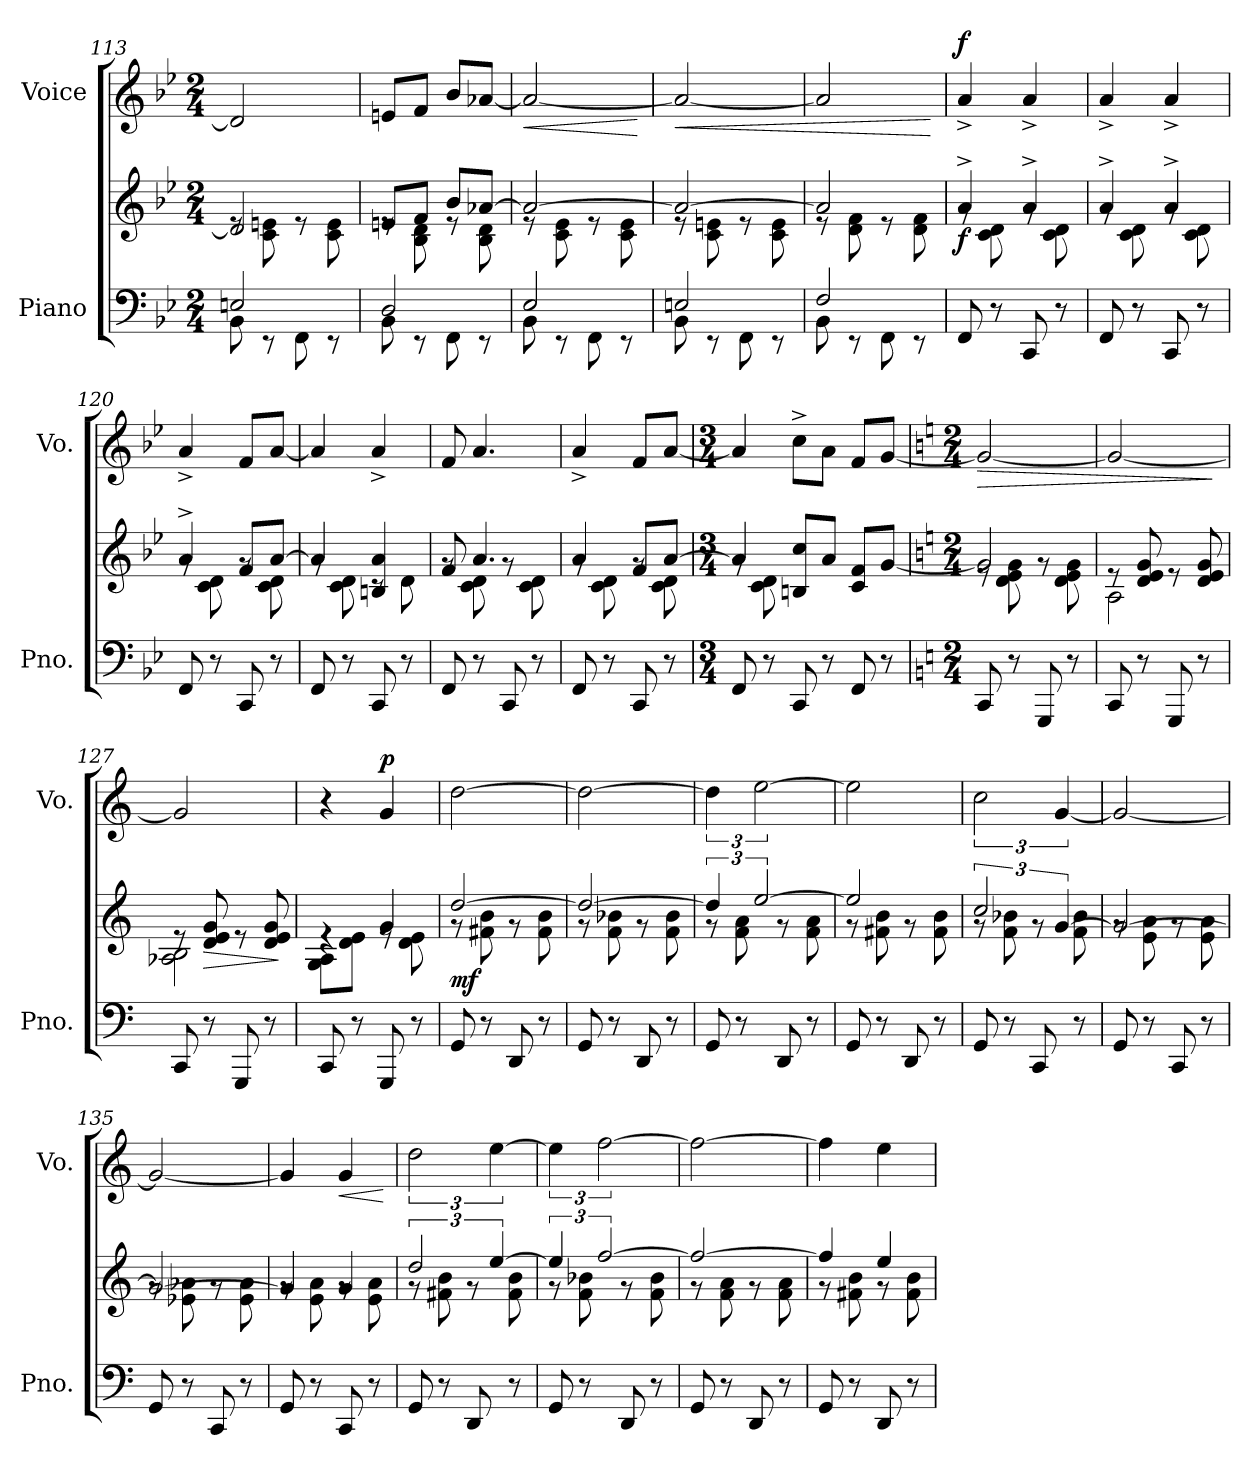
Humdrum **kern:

**kern	**kern	**dynam	**kern	**dynam
*part2	*part2	*part2	*part1	*part1
*staff3	*staff2	*staff2/3	*staff1	*staff1
*I"Piano	*	*	*I"Voice	*
*I'Pno.	*	*	*I'Vo.	*
*clefF4	*clefG2	*	*clefG2	*
*k[b-e-]	*k[b-e-]	*	*k[b-e-]	*
*M2/4	*M2/4	*	*M2/4	*
=113	=113	=113	=113	=113
*^	*^	*	*	*
2En/	8BB-\	2d/]	8re	.	2d/]	.
.	8r	.	8c\ 8en\	.	.	.
.	8FF\	.	8re	.	.	.
.	8r	.	8c\ 8e\	.	.	.
=114	=114	=114	=114	=114	=114	=114
2D/	8BB-\	8en/L	8re	.	8en/L	.
.	8r	8f/J	8B-\ 8d\	.	8f/J	.
.	8FF\	8b-/L	8re	.	8b-/L	.
.	8r	[8a-X/J	8B-\ 8d\	.	[8a-X/J	.
=115	=115	=115	=115	=115	=115	=115
!	!	!	!	!	!	!LO:HP:b
2E-/	8BB-\	2a-/_	8re	.	2a-/_	<
.	8r	.	8c\ 8e-\	.	.	.
.	8FF\	.	8re	.	.	.
.	8r	.	8c\ 8e-\	.	.	.
*v	*v	*	*	*	*	*
*	*v	*v	*	*	*
.	.	.	.	[
=116	=116	=116	=116	=116
*^	*^	*	*	*
!	!	!	!	!	!	!LO:HP:b
2En/	8BB-\	2a-/_	8re	.	2a-/_	<
.	8r	.	8c\ 8en\	.	.	.
.	8FF\	.	8re	.	.	.
.	8r	.	8c\ 8e\	.	.	.
!!LO:PB:g=z
=117	=117	=117	=117	=117	=117	=117
2F/	8BB-\	2a-/]	8re	.	2a-/]	.
.	8r	.	8d\ 8f\	.	.	.
.	8FF\	.	8re	.	.	.
.	8r	.	8d\ 8f\	.	.	.
*v	*v	*	*	*	*	*
*	*v	*v	*	*	*
.	.	.	.	[
=118	=118	=118	=118	=118
*	*^	*	*	*
!	!	!	!LO:DY:b	!	!LO:DY:a
8FF/	4a^/	8rg	f	4a^/	f
8r	.	8c\ 8d\	.	.	.
8CC/	4a^/	8rg	.	4a^/	.
8r	.	8c\ 8d\	.	.	.
=119	=119	=119	=119	=119	=119
8FF/	4a^/	8rg	.	4a^/	.
8r	.	8c\ 8d\	.	.	.
8CC/	4a^/	8rg	.	4a^/	.
8r	.	8c\ 8d\	.	.	.
=120	=120	=120	=120	=120	=120
8FF/	4a^/	8rg	.	4a^/	.
8r	.	8c\ 8d\	.	.	.
8CC/	8f/L	8rg	.	8f/L	.
8r	[8a/J	8c\ 8d\	.	[8a/J	.
=121	=121	=121	=121	=121	=121
8FF/	4a/]	8rg	.	4a/]	.
8r	.	8c\ 8d\	.	.	.
8CC/	4Bn/ 4a/	8rc	.	4a^/	.
8r	.	8d\	.	.	.
=122	=122	=122	=122	=122	=122
8FF/	8f/	8rg	.	8f/	.
8r	4.a/	8c\ 8d\	.	4.a/	.
8CC/	.	8rg	.	.	.
8r	.	8c\ 8d\	.	.	.
!!LO:LB:g=z
=123	=123	=123	=123	=123	=123
8FF/	4a/	8rg	.	4a^/	.
8r	.	8c\ 8d\	.	.	.
8CC/	8f/L	8rg	.	8f/L	.
8r	[8a/J	8c\ 8d\	.	[8a/J	.
=124	=124	=124	=124	=124	=124
*M3/4	*M3/4	*	*	*M3/4	*
8FF/	4a/]	8rg	.	4a/]	.
8r	.	8c\ 8d\	.	.	.
8CC/	8Bn/ 8cc/L	2ryy	.	8cc^\L	.
8r	8a/J	.	.	8a\J	.
8FF/	8c/ 8f/L	.	.	8f/L	.
8r	[8g/J	.	.	[8g/J	.
=125	=125	=125	=125	=125	=125
*k[]	*k[]	*	*	*k[]	*
*M2/4	*M2/4	*	*	*M2/4	*
!	!	!	!	!	!LO:HP:b
8CC/	2g/]	8re	.	2g/_	>
8r	.	8d\ 8e\ 8g\	.	.	.
8GGG/	.	8rg	.	.	.
8r	.	8d\ 8e\ 8g\	.	.	.
=126	=126	=126	=126	=126	=126
8CC/	8re	2A\	.	2g/_	.
8r	8d/ 8e/ 8g/	.	.	.	.
8GGG/	8re	.	.	.	.
8r	8d/ 8e/ 8g/	.	.	.	.
*	*v	*v	*	*	*
.	.	.	.	]
=127	=127	=127	=127	=127
*	*^	*	*	*
8CC/	8re	2A-X\ 2B\	.	2g/]	.
!	!	!	!LO:HP:b	!	!
8r	8d/ 8e/ 8g/	.	>	.	.
8GGG/	8re	.	.	.	.
8r	8d/ 8e/ 8g/	.	.	.	.
*	*v	*v	*	*	*
.	.	]	.	.
!!LO:LB:g=z
=128	=128	=128	=128	=128
*	*^	*	*	*
8CC/	4re	8G\ 8A\L	.	4r	.
8r	.	8d\ 8e\J	.	.	.
!	!	!	!	!	!LO:DY:a
8GGG/	4g/	8re	.	4g/	p
8r	.	8d\ 8e\	.	.	.
=129	=129	=129	=129	=129	=129
!	!	!	!LO:DY:b	!	!
8GG/	[2dd/	8rg	mf	[2dd\	.
8r	.	8f#X\ 8b\	.	.	.
8DD/	.	8rg	.	.	.
8r	.	8f#\ 8b\	.	.	.
=130	=130	=130	=130	=130	=130
8GG/	2dd/_	8rg	.	2dd\_	.
8r	.	8f\ 8b-X\	.	.	.
8DD/	.	8rg	.	.	.
8r	.	8f\ 8b-\	.	.	.
=131	=131	=131	=131	=131	=131
8GG/	6dd/]	8rg	.	6dd\]	.
8r	.	8f\ 8a\	.	.	.
.	[3ee/	.	.	[3ee\	.
8DD/	.	8rg	.	.	.
8r	.	8f\ 8a\	.	.	.
=132	=132	=132	=132	=132	=132
8GG/	2ee/]	8rg	.	2ee\]	.
8r	.	8f#X\ 8b\	.	.	.
8DD/	.	8rg	.	.	.
8r	.	8f#\ 8b\	.	.	.
=133	=133	=133	=133	=133	=133
8GG/	3cc/	8rg	.	3cc\	.
8r	.	8f\ 8b-X\	.	.	.
8CC/	.	8rg	.	.	.
.	[6g/	.	.	[6g/	.
8r	.	8f\ 8b-\	.	.	.
!!LO:LB:g=z
=134	=134	=134	=134	=134	=134
8GG/	2g/_	8rg	.	2g/_	.
8r	.	8e\ 8a\	.	.	.
8CC/	.	8rg	.	.	.
8r	.	8e\ 8a\	.	.	.
=135	=135	=135	=135	=135	=135
8GG/	2g/_	8rg	.	2g/_	.
8r	.	8e-X\ 8a-X\	.	.	.
8CC/	.	8rg	.	.	.
8r	.	8e-\ 8a-\	.	.	.
=136	=136	=136	=136	=136	=136
8GG/	4g/]	8rg	.	4g/]	.
8r	.	8e\ 8a\	.	.	.
!	!	!	!	!	!LO:HP:b
8CC/	4g/	8rg	.	4g/	<
8r	.	8e\ 8a\	.	.	.
*	*v	*v	*	*	*
.	.	.	.	[
=137	=137	=137	=137	=137
*	*^	*	*	*
8GG/	3dd/	8rg	.	3dd\	.
8r	.	8f#X\ 8b\	.	.	.
8DD/	.	8rg	.	.	.
.	[6ee/	.	.	[6ee\	.
8r	.	8f#\ 8b\	.	.	.
=138	=138	=138	=138	=138	=138
8GG/	6ee/]	8rg	.	6ee\]	.
8r	.	8f\ 8b-X\	.	.	.
.	[3ff/	.	.	[3ff\	.
8DD/	.	8rg	.	.	.
8r	.	8f\ 8b-\	.	.	.
=139	=139	=139	=139	=139	=139
8GG/	2ff/_	8rg	.	2ff\_	.
8r	.	8f\ 8a\	.	.	.
8DD/	.	8rg	.	.	.
8r	.	8f\ 8a\	.	.	.
!!LO:PB:g=z
=140	=140	=140	=140	=140	=140
8GG/	4ff/]	8rg	.	4ff\]	.
8r	.	8f#X\ 8b\	.	.	.
8DD/	4ee/	8rg	.	4ee\	.
8r	.	8f#\ 8b\	.	.	.
*	*v	*v	*	*	*
=	=	=	=	=
*-	*-	*-	*-	*-
